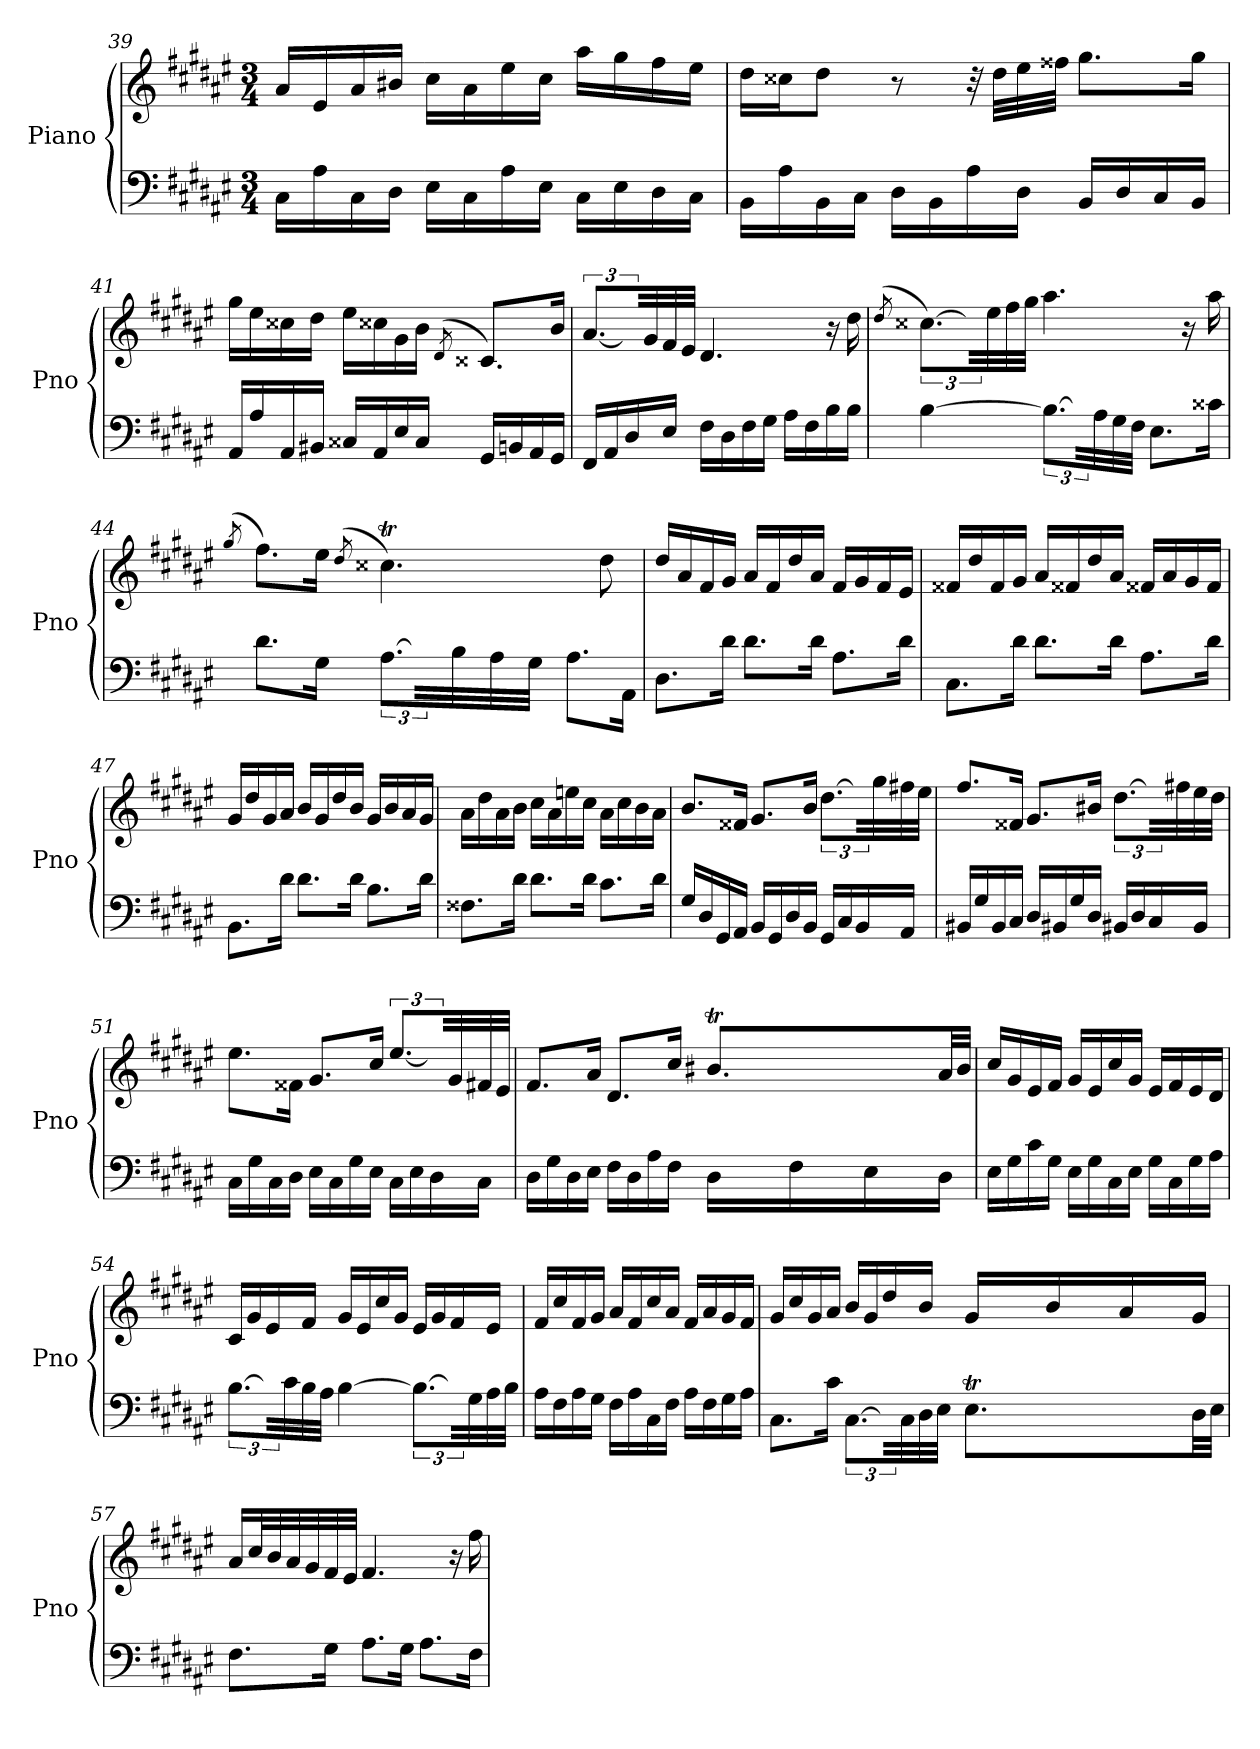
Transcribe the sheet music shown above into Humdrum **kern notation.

**kern	**kern
*part1	*part1
*staff2	*staff1
*I"Piano	*
*I'Pno	*
*clefF4	*clefG2
*k[f#c#g#d#a#e#]	*k[f#c#g#d#a#e#]
*M3/4	*M3/4
=39	=39
16C#\LL	16a#/LL
16A#\	16e#/
16C#\	16a#/
16D#\JJ	16b#X/JJ
16E#\LL	16cc#\LL
16C#\	16a#\
16A#\	16ee#\
16E#\JJ	16cc#\JJ
16C#\LL	16aa#\LL
16E#\	16gg#\
16D#\	16ff#\
16C#\JJ	16ee#\JJ
=40	=40
16BB\LL	16dd#\LL
16A#\	16cc##X\J
16BB\	8dd#\J
16C#\JJ	.
16D#\LL	8r
16BB\	.
16A#\	32r
.	32dd#\LLL
16D#\JJ	32ee#\
.	32ff##X\JJJ
16BB/LL	8.gg#\L
16D#/	.
16C#/	.
16BB/JJ	16gg#\Jk
!!LO:LB:g=z
=41	=41
*	*^
16AA#/LL	16gg#\LL	2ryy
16A#/	16ee#\	.
16AA#/	16cc##X\	.
16BB#X/JJ	16dd#\JJ	.
16C##X/LL	16ee#\LL	.
16AA#/	16cc##X\	.
16E#/	16g#\	.
16C##/JJ	16b\JJ	.
.	(8qd#/	.
16GG#/LL	8.c##X/L)	16d#!yy
16BBn/	.	8c##!yy
16AA#/	.	.
16GG#/JJ	16b/Jk	16ryy
*	*v	*v
=42	=42
16FF#/LL	[12.a#/L
16AA#/	.
16D#/	48.a#!yy]
.	32g#/LL
16E#/JJ	32f#/
.	32e#/JJJ
16F#\LL	4.d#/
16D#\	.
16F#\	.
16G#\JJ	.
16A#\LL	.
16F#\	.
16B\	16r
16B\JJ	16dd#\
=43	=43
.	(8qdd#/
*	*^
[4B\	[12.cc##X\L)	16dd#!yy
.	.	16.cc##!yy
.	48.cc##!yy]	.
.	32ee#\LL	2ryy
.	32ff#\	.
.	32gg#\JJJ	.
12.B\L_	4.aa#\	.
48.B!yy]	.	.
32A#\LL	.	.
32G#\	.	.
32F#\JJJ	.	.
8.E#\L	.	.
.	16r	.
.	.	16.ryy
16c##X\Jk	16aa#\	.
!!LO:LB:g=z	!!
=44	=44	=44
.	(8qgg#/	.
8.d#\L	8.ff#\L)	16gg#!yy
.	.	8ff#!yy
16G#\Jk	16ee#\Jk	16ryy
.	(8qdd#/	.
[12.A#\L	4.cc##Xt\)	8dd#!yy
48.A#!yy]	.	64dd#!yy
.	.	64cc##!yy
32B\LL	.	64dd#!yy
.	.	64cc##!yy
32A#\	.	64dd#!yy
.	.	64cc##!yy
32G#\JJJ	.	64dd#!yy
.	.	[64cc##!yy
8.A#\L	.	8cc##!yy]
.	8dd#\	8ryy
16AA#\Jk	.	.
*	*v	*v
=45	=45
8.D#\L	16dd#/LL
.	16a#/
.	16f#/
16d#\Jk	16g#/JJ
8.d#\L	16a#/LL
.	16f#/
.	16dd#/
16d#\Jk	16a#/JJ
8.A#\L	16f#/LL
.	16g#/
.	16f#/
16d#\Jk	16e#/JJ
=46	=46
8.C#\L	16f##X/LL
.	16dd#/
.	16f##/
16d#\Jk	16g#/JJ
8.d#\L	16a#/LL
.	16f##X/
.	16dd#/
16d#\Jk	16a#/JJ
8.A#\L	16f##X/LL
.	16a#/
.	16g#/
16d#\Jk	16f##/JJ
=47	=47
8.BB\L	16g#/LL
.	16dd#/
.	16g#/
16d#\Jk	16a#/JJ
8.d#\L	16b/LL
.	16g#/
.	16dd#/
16d#\Jk	16b/JJ
8.B\L	16g#/LL
.	16b/
.	16a#/
16d#\Jk	16g#/JJ
!!LO:LB:g=z
=48	=48
8.F##X\L	16a#\LL
.	16dd#\
.	16a#\
16d#\Jk	16b\JJ
8.d#\L	16cc#\LL
.	16a#\
.	16een\
16d#\Jk	16cc#\JJ
8.c#\L	16a#\LL
.	16cc#\
.	16b\
16d#\Jk	16a#\JJ
=49	=49
16G#/LL	8.b/L
16D#/	.
16GG#/	.
16AA#/JJ	16f##X/Jk
16BB/LL	8.g#/L
16GG#/	.
16D#/	.
16BB/JJ	16b/Jk
16GG#/LL	[12.dd#\L
16C#/	.
16BB/	48.dd#!yy]
.	32gg#\LL
16AA#/JJ	32ff#X\
.	32ee#\JJJ
=50	=50
16BB#X/LL	8.ff#/L
16G#/	.
16BB#/	.
16C#/JJ	16f##X/Jk
16D#/LL	8.g#/L
16BB#X/	.
16G#/	.
16D#/JJ	16b#X/Jk
16BB#X/LL	[12.dd#\L
16D#/	.
16C#/	48.dd#!yy]
.	32ff#X\LL
16BB#/JJ	32ee#\
.	32dd#\JJJ
!!LO:LB:g=z
=51	=51
16C#\LL	8.ee#\L
16G#\	.
16C#\	.
16D#\JJ	16f##X\Jk
16E#\LL	8.g#/L
16C#\	.
16G#\	.
16E#\JJ	16cc#/Jk
16C#\LL	[12.ee#/L
16E#\	.
16D#\	48.ee#!yy]
.	32g#/LL
16C#\JJ	32f#X/
.	32e#/JJJ
=52	=52
*	*^
16D#\LL	8.f#/L	2ryy
16G#\	.	.
16D#\	.	.
16E#\JJ	16a#/Jk	.
16F#\LL	8.d#/L	.
16D#\	.	.
16A#\	.	.
16F#\JJ	16cc#/Jk	.
16D#\LL	8.b#Xt/L	64cc#!yy
.	.	64b#!yy
.	.	64cc#!yy
.	.	64b#!yy
16F#\	.	64cc#!yy
.	.	64b#!yy
.	.	64cc#!yy
.	.	64b#!yy
16E#\	.	64cc#!yy
.	.	64b#!yy
.	.	64cc#!yy
.	.	64b#!yy
16D#\JJ	32a#/LL	16ryy
.	32b#/JJJ	.
*	*v	*v
=53	=53
16E#\LL	16cc#/LL
16G#\	16g#/
16c#\	16e#/
16G#\JJ	16f#/JJ
16E#\LL	16g#/LL
16G#\	16e#/
16C#\	16cc#/
16E#\JJ	16g#/JJ
16G#\LL	16e#/LL
16C#\	16f#/
16G#\	16e#/
16A#\JJ	16d#/JJ
!!LO:LB:g=z
=54	=54
[12.B\L	16c#/LL
.	16g#/
48.B!yy]	16e#/
32c#\LL	.
32B\	16f#/JJ
32A#\JJJ	.
[4B\	16g#/LL
.	16e#/
.	16cc#/
.	16g#/JJ
12.B\L_	16e#/LL
.	16g#/
48.B!yy]	16f#/
32G#\LL	.
32A#\	16e#/JJ
32B\JJJ	.
=55	=55
16A#\LL	16f#/LL
16F#\	16cc#/
16A#\	16f#/
16G#\JJ	16g#/JJ
16F#\LL	16a#/LL
16A#\	16f#/
16C#\	16cc#/
16F#\JJ	16a#/JJ
16A#\LL	16f#/LL
16F#\	16a#/
16G#\	16g#/
16A#\JJ	16f#/JJ
=56	=56
*^	*
8.C#\L	2ryy	16g#/LL
.	.	16cc#/
.	.	16g#/
16c#\Jk	.	16a#/JJ
[12.C#\L	.	16b/LL
.	.	16g#/
48.C#!yy]	.	16dd#/
32C#\LL	.	.
32D#\	.	16b/JJ
32E#\JJJ	.	.
8.E#t\L	64F#!yy	16g#/LL
.	64E#!yy	.
.	64F#!yy	.
.	64E#!yy	.
.	64F#!yy	16b/
.	64E#!yy	.
.	64F#!yy	.
.	64E#!yy	.
.	64F#!yy	16a#/
.	64E#!yy	.
.	64F#!yy	.
.	64E#!yy	.
32D#\LL	16ryy	16g#/JJ
32E#\JJJ	.	.
*v	*v	*
!!LO:PB:g=z
=57	=57
8.F#\L	16a#/LL
.	32cc#/L
.	32b/
.	32a#/
.	32g#/
16G#\Jk	32f#/
.	32e#/JJJ
8.A#\L	4.f#/
16G#\Jk	.
8.A#\L	.
.	16r
16F#\Jk	16ff#\
=	=
*-	*-
